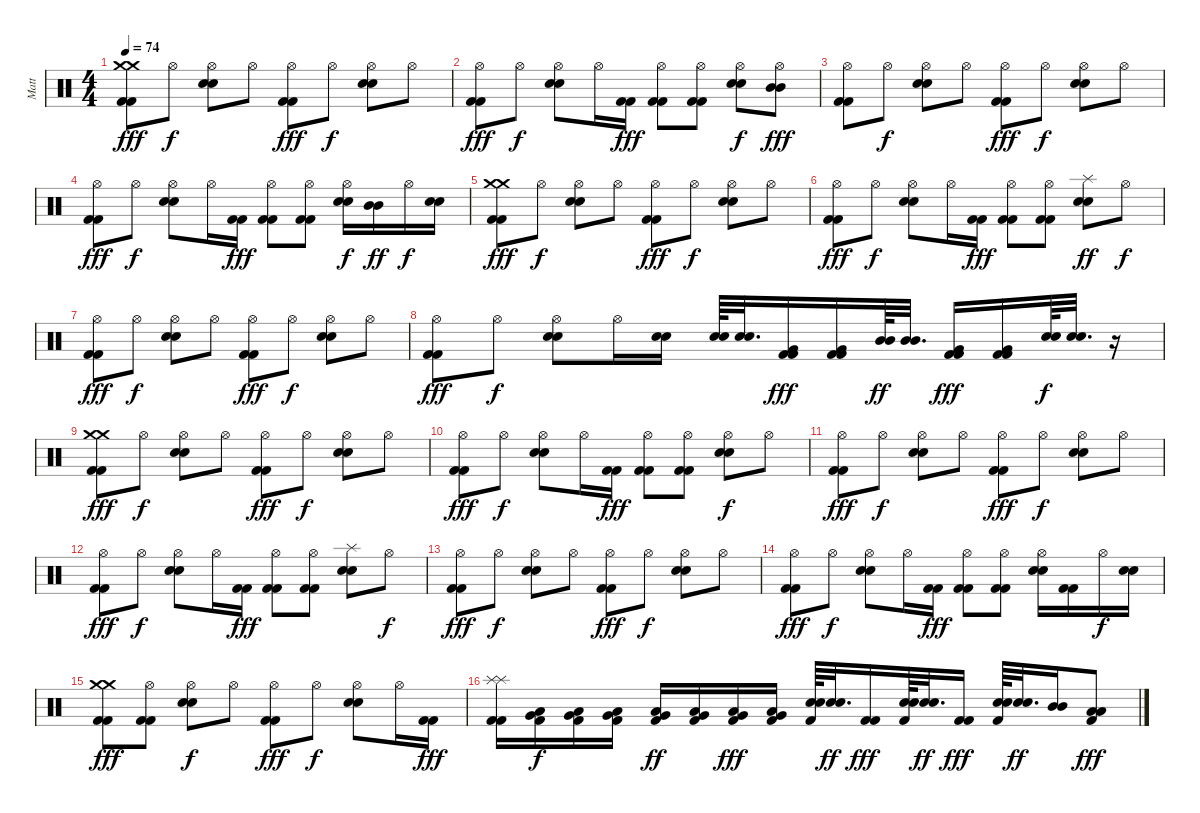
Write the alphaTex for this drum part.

\track ("Matt" "Matt") {instrument percussion}
\staff {score}
\articulation defaults
\ts (4 4)
\tempo 74
\clef neutral
\ks c
("Crash medium (hit)" "Crash medium (hit)" "Kick (hit) 2" "Kick (hit) 2").8{dy fff} "Hi-Hat (open)".8{dy f} ("Hi-Hat (open)" "Electric Snare (hit)" "Electric Snare (hit)").8 "Hi-Hat (open)".8 ("Hi-Hat (open)" "Kick (hit) 2" "Kick (hit) 2").8{dy fff} "Hi-Hat (open)".8{dy f} ("Hi-Hat (open)" "Electric Snare (hit)" "Electric Snare (hit)").8 "Hi-Hat (open)".8 |
("Hi-Hat (open)" "Kick (hit) 2" "Kick (hit) 2").8{dy fff} "Hi-Hat (open)".8{dy f} ("Hi-Hat (open)" "Electric Snare (hit)" "Electric Snare (hit)").8 "Hi-Hat (open)".16 ("Kick (hit) 2" "Kick (hit) 2").16{dy fff} ("Hi-Hat (open)" "Kick (hit) 2" "Kick (hit) 2").8 ("Hi-Hat (open)" "Kick (hit) 2" "Kick (hit) 2").8 ("Hi-Hat (open)" "Electric Snare (hit)" "Electric Snare (hit)").8{dy f} ("Hi-Hat (open)" "Mid Tom (hit)" "Mid Tom (hit)").8{dy fff} |
("Hi-Hat (open)" "Kick (hit) 2" "Kick (hit) 2").8 "Hi-Hat (open)".8{dy f} ("Hi-Hat (open)" "Electric Snare (hit)" "Electric Snare (hit)").8 "Hi-Hat (open)".8 ("Hi-Hat (open)" "Kick (hit) 2" "Kick (hit) 2").8{dy fff} "Hi-Hat (open)".8{dy f} ("Hi-Hat (open)" "Electric Snare (hit)" "Electric Snare (hit)").8 "Hi-Hat (open)".8 |
("Hi-Hat (open)" "Kick (hit) 2" "Kick (hit) 2").8{dy fff} "Hi-Hat (open)".8{dy f} ("Hi-Hat (open)" "Electric Snare (hit)" "Electric Snare (hit)").8 "Hi-Hat (open)".16 ("Kick (hit) 2" "Kick (hit) 2").16{dy fff} ("Hi-Hat (open)" "Kick (hit) 2" "Kick (hit) 2").8 ("Hi-Hat (open)" "Kick (hit) 2" "Kick (hit) 2").8 ("Hi-Hat (open)" "Electric Snare (hit)" "Electric Snare (hit)").16{dy f} ("Mid Tom (hit)" "Mid Tom (hit)").16{dy ff} "Hi-Hat (open)".16{dy f} ("Electric Snare (hit)" "Electric Snare (hit)").16 |
("Crash medium (hit)" "Crash medium (hit)" "Kick (hit) 2" "Kick (hit) 2").8{dy fff} "Hi-Hat (open)".8{dy f} ("Hi-Hat (open)" "Electric Snare (hit)" "Electric Snare (hit)").8 "Hi-Hat (open)".8 ("Hi-Hat (open)" "Kick (hit) 2" "Kick (hit) 2").8{dy fff} "Hi-Hat (open)".8{dy f} ("Hi-Hat (open)" "Electric Snare (hit)" "Electric Snare (hit)").8 "Hi-Hat (open)".8 |
("Hi-Hat (open)" "Kick (hit) 2" "Kick (hit) 2").8{dy fff} "Hi-Hat (open)".8{dy f} ("Hi-Hat (open)" "Electric Snare (hit)" "Electric Snare (hit)").8 "Hi-Hat (open)".16 ("Kick (hit) 2" "Kick (hit) 2").16{dy fff} ("Hi-Hat (open)" "Kick (hit) 2" "Kick (hit) 2").8 ("Hi-Hat (open)" "Kick (hit) 2" "Kick (hit) 2").8 ("Splash (hit)" "Electric Snare (hit)" "Electric Snare (hit)").8{dy ff} "Hi-Hat (open)".8{dy f} |
("Hi-Hat (open)" "Kick (hit) 2" "Kick (hit) 2").8{dy fff} "Hi-Hat (open)".8{dy f} ("Hi-Hat (open)" "Electric Snare (hit)" "Electric Snare (hit)").8 "Hi-Hat (open)".8 ("Hi-Hat (open)" "Kick (hit) 2" "Kick (hit) 2").8{dy fff} "Hi-Hat (open)".8{dy f} ("Hi-Hat (open)" "Electric Snare (hit)" "Electric Snare (hit)").8 "Hi-Hat (open)".8 |
("Hi-Hat (open)" "Kick (hit) 2" "Kick (hit) 2").8{dy fff} "Hi-Hat (open)".8{dy f} ("Hi-Hat (open)" "Electric Snare (hit)" "Electric Snare (hit)").8 "Hi-Hat (open)".16 ("Electric Snare (hit)" "Electric Snare (hit)").16 ("Electric Snare (hit)" "Electric Snare (hit)").64 ("Electric Snare (hit)" "Electric Snare (hit)").32{d} ("Very Low Tom (hit)" "Kick (hit) 2" "Kick (hit) 2").16{dy fff} ("Very Low Tom (hit)" "Kick (hit) 2" "Kick (hit) 2").16 ("Mid Tom (hit)" "Mid Tom (hit)").64{dy ff} ("Mid Tom (hit)" "Mid Tom (hit)").32{d} ("Very Low Tom (hit)" "Kick (hit) 2" "Kick (hit) 2").16{dy fff} ("Very Low Tom (hit)" "Kick (hit) 2" "Kick (hit) 2").16 ("Electric Snare (hit)" "Electric Snare (hit)").64{dy f} ("Electric Snare (hit)" "Electric Snare (hit)").32{d} r.16 |
("Crash medium (hit)" "Crash medium (hit)" "Kick (hit) 2" "Kick (hit) 2").8{dy fff} "Hi-Hat (open)".8{dy f} ("Hi-Hat (open)" "Electric Snare (hit)" "Electric Snare (hit)").8 "Hi-Hat (open)".8 ("Hi-Hat (open)" "Kick (hit) 2" "Kick (hit) 2").8{dy fff} "Hi-Hat (open)".8{dy f} ("Hi-Hat (open)" "Electric Snare (hit)" "Electric Snare (hit)").8 "Hi-Hat (open)".8 |
("Hi-Hat (open)" "Kick (hit) 2" "Kick (hit) 2").8{dy fff} "Hi-Hat (open)".8{dy f} ("Hi-Hat (open)" "Electric Snare (hit)" "Electric Snare (hit)").8 "Hi-Hat (open)".16 ("Kick (hit) 2" "Kick (hit) 2").16{dy fff} ("Hi-Hat (open)" "Kick (hit) 2" "Kick (hit) 2").8 ("Hi-Hat (open)" "Kick (hit) 2" "Kick (hit) 2").8 ("Hi-Hat (open)" "Electric Snare (hit)" "Electric Snare (hit)").8{dy f} "Hi-Hat (open)".8 |
("Hi-Hat (open)" "Kick (hit) 2" "Kick (hit) 2").8{dy fff} "Hi-Hat (open)".8{dy f} ("Hi-Hat (open)" "Electric Snare (hit)" "Electric Snare (hit)").8 "Hi-Hat (open)".8 ("Hi-Hat (open)" "Kick (hit) 2" "Kick (hit) 2").8{dy fff} "Hi-Hat (open)".8{dy f} ("Hi-Hat (open)" "Electric Snare (hit)" "Electric Snare (hit)").8 "Hi-Hat (open)".8 |
("Hi-Hat (open)" "Kick (hit) 2" "Kick (hit) 2").8{dy fff} "Hi-Hat (open)".8{dy f} ("Hi-Hat (open)" "Electric Snare (hit)" "Electric Snare (hit)").8 "Hi-Hat (open)".16 ("Kick (hit) 2" "Kick (hit) 2").16{dy fff} ("Hi-Hat (open)" "Kick (hit) 2" "Kick (hit) 2").8 ("Hi-Hat (open)" "Kick (hit) 2" "Kick (hit) 2").8 ("Splash (hit)" "Electric Snare (hit)" "Electric Snare (hit)").8 "Hi-Hat (open)".8{dy f} |
("Hi-Hat (open)" "Kick (hit) 2" "Kick (hit) 2").8{dy fff} "Hi-Hat (open)".8{dy f} ("Hi-Hat (open)" "Electric Snare (hit)" "Electric Snare (hit)").8 "Hi-Hat (open)".8 ("Hi-Hat (open)" "Kick (hit) 2" "Kick (hit) 2").8{dy fff} "Hi-Hat (open)".8{dy f} ("Hi-Hat (open)" "Electric Snare (hit)" "Electric Snare (hit)").8 "Hi-Hat (open)".8 |
("Hi-Hat (open)" "Kick (hit) 2" "Kick (hit) 2").8{dy fff} "Hi-Hat (open)".8{dy f} ("Hi-Hat (open)" "Electric Snare (hit)" "Electric Snare (hit)").8 "Hi-Hat (open)".16 ("Kick (hit) 2" "Kick (hit) 2").16{dy fff} ("Hi-Hat (open)" "Kick (hit) 2" "Kick (hit) 2").8 ("Hi-Hat (open)" "Kick (hit) 2" "Kick (hit) 2").8 ("Hi-Hat (open)" "Electric Snare (hit)" "Electric Snare (hit)").16 ("Kick (hit) 2" "Kick (hit) 2").16 "Hi-Hat (open)".16{dy f} ("Electric Snare (hit)" "Electric Snare (hit)").16 |
("Crash medium (hit)" "Crash medium (hit)" "Kick (hit) 2" "Kick (hit) 2").8{dy fff} ("Hi-Hat (open)" "Kick (hit) 2" "Kick (hit) 2").8 ("Hi-Hat (open)" "Electric Snare (hit)" "Electric Snare (hit)").8{dy f} "Hi-Hat (open)".8 ("Hi-Hat (open)" "Kick (hit) 2" "Kick (hit) 2").8{dy fff} "Hi-Hat (open)".8{dy f} ("Hi-Hat (open)" "Electric Snare (hit)" "Electric Snare (hit)").8 "Hi-Hat (open)".16 ("Kick (hit) 2" "Kick (hit) 2").16{dy fff} |
("Splash (hit)" "Splash (hit)" "Kick (hit) 2" "Kick (hit) 2").16 ("Low Tom (hit)" "Very Low Tom (hit)" "Kick (hit) 2").16{dy f} ("Low Tom (hit)" "Very Low Tom (hit)" "Kick (hit) 2").16 ("Low Tom (hit)" "Very Low Tom (hit)" "Kick (hit) 2").16 ("Low Tom (hit)" "Very Low Tom (hit)" "Kick (hit) 2").16{dy ff} ("Low Tom (hit)" "Very Low Tom (hit)" "Kick (hit) 2").16 ("Low Tom (hit)" "Very Low Tom (hit)" "Kick (hit) 2").16{dy fff} ("Low Tom (hit)" "Very Low Tom (hit)" "Kick (hit) 2").16 ("Electric Snare (hit)" "Electric Snare (hit)" "Kick (hit) 2").64 ("Electric Snare (hit)" "Electric Snare (hit)").32{d dy ff} ("Kick (hit) 2" "Kick (hit) 2").16{dy fff} ("Electric Snare (hit)" "Electric Snare (hit)" "Kick (hit) 2").64 ("Electric Snare (hit)" "Electric Snare (hit)").32{d dy ff} ("Kick (hit) 2" "Kick (hit) 2").16{dy fff} ("Electric Snare (hit)" "Electric Snare (hit)" "Kick (hit) 2").64 ("Electric Snare (hit)" "Electric Snare (hit)").32{d dy ff} ("Mid Tom (hit)" "Mid Tom (hit)").16 ("Low Tom (hit)" "Low Tom (hit)" "Kick (hit) 2").8{dy fff}
